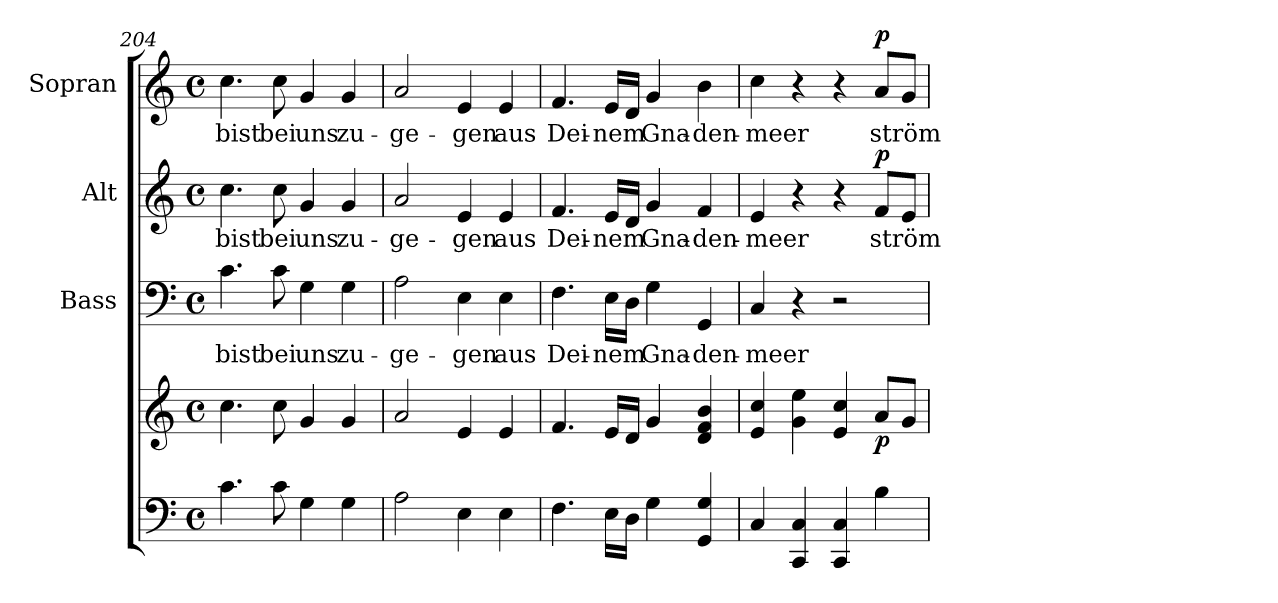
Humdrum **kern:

**kern	**kern	**dynam	**kern	**text	**kern	**text	**dynam	**kern	**text	**dynam
*part4	*part4	*part4	*part3	*part3	*part2	*part2	*part2	*part1	*part1	*part1
*staff5	*staff4	*staff4/5	*staff3	*staff3	*staff2	*staff2	*staff2	*staff1	*staff1	*staff1
*	*	*	*I"Bass	*	*I"Alt	*	*	*I"Sopran	*	*
*clefF4	*clefG2	*	*clefF4	*	*clefG2	*	*	*clefG2	*	*
*k[]	*k[]	*	*k[]	*	*k[]	*	*	*k[]	*	*
*C:	*C:	*	*C:	*	*C:	*	*	*C:	*	*
*M4/4	*M4/4	*	*M4/4	*	*M4/4	*	*	*M4/4	*	*
*met(c)	*met(c)	*	*met(c)	*	*met(c)	*	*	*met(c)	*	*
=204	=204	=204	=204	=204	=204	=204	=204	=204	=204	=204
!	!	!	!	!LO:LY:b	!	!LO:LY:b	!	!	!LO:LY:b	!
4.c\	4.cc\	.	4.c\	bist	4.cc\	bist	.	4.cc\	bist	.
!	!	!	!	!LO:LY:b	!	!LO:LY:b	!	!	!LO:LY:b	!
8c\	8cc\	.	8c\	bei	8cc\	bei	.	8cc\	bei	.
!	!	!	!	!LO:LY:b	!	!LO:LY:b	!	!	!LO:LY:b	!
4G\	4g/	.	4G\	uns	4g/	uns	.	4g/	uns	.
!	!	!	!	!LO:LY:b	!	!LO:LY:b	!	!	!LO:LY:b	!
4G\	4g/	.	4G\	zu-	4g/	zu-	.	4g/	zu-	.
=205	=205	=205	=205	=205	=205	=205	=205	=205	=205	=205
!	!	!	!	!LO:LY:b	!	!LO:LY:b	!	!	!LO:LY:b	!
2A\	2a/	.	2A\	-ge-	2a/	-ge-	.	2a/	-ge-	.
!	!	!	!	!LO:LY:b	!	!LO:LY:b	!	!	!LO:LY:b	!
4E\	4e/	.	4E\	-gen	4e/	-gen	.	4e/	-gen	.
!	!	!	!	!LO:LY:b	!	!LO:LY:b	!	!	!LO:LY:b	!
4E\	4e/	.	4E\	aus	4e/	aus	.	4e/	aus	.
!!LO:LB:g=z
=206	=206	=206	=206	=206	=206	=206	=206	=206	=206	=206
!	!	!	!	!LO:LY:b	!	!LO:LY:b	!	!	!LO:LY:b	!
4.F\	4.f/	.	4.F\	Dei-	4.f/	Dei-	.	4.f/	Dei-	.
!	!	!	!	!LO:LY:b	!	!LO:LY:b	!	!	!LO:LY:b	!
16E\LL	16e/LL	.	16E\LL	-nem	16e/LL	-nem	.	16e/LL	-nem	.
16D\JJ	16d/JJ	.	16D\JJ	.	16d/JJ	.	.	16d/JJ	.	.
!	!	!	!	!LO:LY:b	!	!LO:LY:b	!	!	!LO:LY:b	!
4G\	4g/	.	4G\	Gna-	4g/	Gna-	.	4g/	Gna-	.
!	!	!	!	!LO:LY:b	!	!LO:LY:b	!	!	!LO:LY:b	!
4GG/ 4G/	4d/ 4f/ 4b/	.	4GG/	-den-	4f/	-den-	.	4b\	-den-	.
=207	=207	=207	=207	=207	=207	=207	=207	=207	=207	=207
!	!	!	!	!LO:LY:b	!	!LO:LY:b	!	!	!LO:LY:b	!
4C/	4e/ 4cc/	.	4C/	-meer	4e/	-meer	.	4cc\	-meer	.
4CC/ 4C/	4g\ 4ee\	.	4r	.	4r	.	.	4r	.	.
4CC/ 4C/	4e/ 4cc/	.	2r	.	4r	.	.	4r	.	.
!	!	!LO:DY:b	!	!	!	!LO:LY:b	!LO:DY:a	!	!LO:LY:b	!LO:DY:a
4B\	8a/L	p	.	.	8f/L	ström	p	8a/L	ström	p
.	8g/J	.	.	.	8e/J	.	.	8g/J	.	.
=	=	=	=	=	=	=	=	=	=	=
*-	*-	*-	*-	*-	*-	*-	*-	*-	*-	*-
